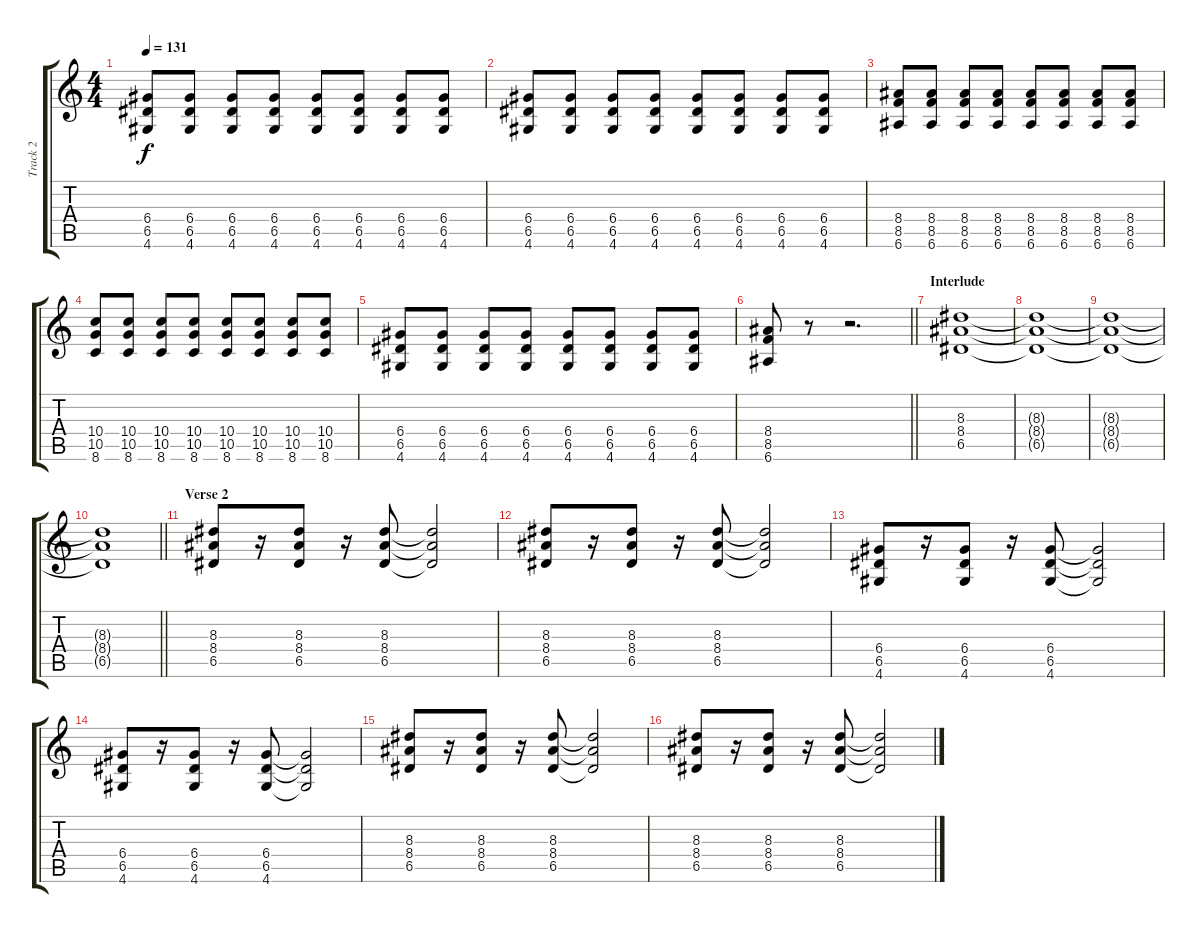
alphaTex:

\track ("Track 2" "Track 2") {instrument overdrivenguitar}
\staff {score tabs}
\tuning (E4 B3 G3 D3 A2 E2) {hide}
\ts (4 4)
\tempo 131
\clef g2
\ks c
(6.4 6.5 4.6).8{dy f} (6.4 6.5 4.6).8 (6.4 6.5 4.6).8 (6.4 6.5 4.6).8 (6.4 6.5 4.6).8 (6.4 6.5 4.6).8 (6.4 6.5 4.6).8 (6.4 6.5 4.6).8 |
(6.4 6.5 4.6).8 (6.4 6.5 4.6).8 (6.4 6.5 4.6).8 (6.4 6.5 4.6).8 (6.4 6.5 4.6).8 (6.4 6.5 4.6).8 (6.4 6.5 4.6).8 (6.4 6.5 4.6).8 |
(8.4 8.5 6.6).8 (8.4 8.5 6.6).8 (8.4 8.5 6.6).8 (8.4 8.5 6.6).8 (8.4 8.5 6.6).8 (8.4 8.5 6.6).8 (8.4 8.5 6.6).8 (8.4 8.5 6.6).8 |
(10.4 10.5 8.6).8 (10.4 10.5 8.6).8 (10.4 10.5 8.6).8 (10.4 10.5 8.6).8 (10.4 10.5 8.6).8 (10.4 10.5 8.6).8 (10.4 10.5 8.6).8 (10.4 10.5 8.6).8 |
(6.4 6.5 4.6).8 (6.4 6.5 4.6).8 (6.4 6.5 4.6).8 (6.4 6.5 4.6).8 (6.4 6.5 4.6).8 (6.4 6.5 4.6).8 (6.4 6.5 4.6).8 (6.4 6.5 4.6).8 |
\barLineRight lightlight
(8.4 8.5 6.6).8 r.8 r.2{d} |
\section ("" "Interlude")
(8.3 8.4 6.5).1 |
(8.3{t} 8.4{t} 6.5{t}).1 |
(8.3{t} 8.4{t} 6.5{t}).1 |
\barLineRight lightlight
(8.3{t} 8.4{t} 6.5{t}).1 |
\section ("" "Verse 2")
(8.3 8.4 6.5).8 r.16 (8.3 8.4 6.5).8 r.16 (8.3 8.4 6.5).8 (8.3{t} 8.4{t} 6.5{t}).2 |
(8.3 8.4 6.5).8 r.16 (8.3 8.4 6.5).8 r.16 (8.3 8.4 6.5).8 (8.3{t} 8.4{t} 6.5{t}).2 |
(6.4 6.5 4.6).8 r.16 (6.4 6.5 4.6).8 r.16 (6.4 6.5 4.6).8 (6.4{t} 6.5{t} 4.6{t}).2 |
(6.4 6.5 4.6).8 r.16 (6.4 6.5 4.6).8 r.16 (6.4 6.5 4.6).8 (6.4{t} 6.5{t} 4.6{t}).2 |
(8.3 8.4 6.5).8 r.16 (8.3 8.4 6.5).8 r.16 (8.3 8.4 6.5).8 (8.3{t} 8.4{t} 6.5{t}).2 |
(8.3 8.4 6.5).8 r.16 (8.3 8.4 6.5).8 r.16 (8.3 8.4 6.5).8 (8.3{t} 8.4{t} 6.5{t}).2
